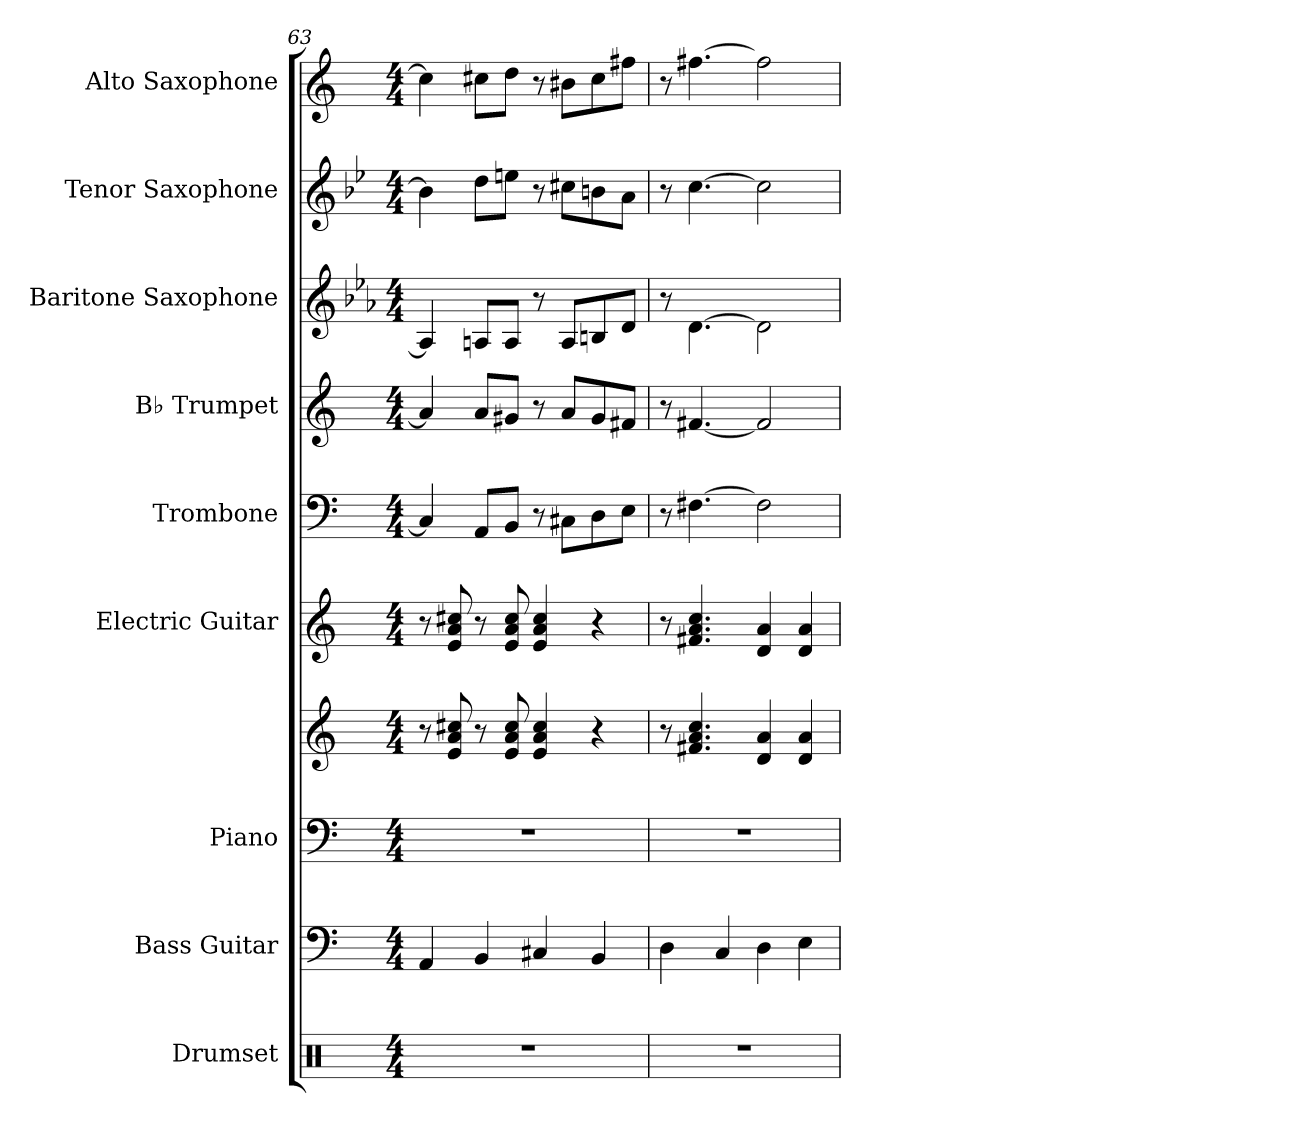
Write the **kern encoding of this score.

**kern	**kern	**kern	**kern	**kern	**kern	**kern	**kern	**kern	**kern
*part9	*part8	*part7	*part7	*part6	*part5	*part4	*part3	*part2	*part1
*staff10	*staff9	*staff8	*staff7	*staff6	*staff5	*staff4	*staff3	*staff2	*staff1
*I"Drumset	*I"Bass Guitar	*I"Piano	*	*I"Electric Guitar	*I"Trombone	*I"B♭ Trumpet	*I"Baritone Saxophone	*I"Tenor Saxophone	*I"Alto Saxophone
*I'D. Set	*I'B. Guit.	*I'Pno.	*	*I'El. Guit.	*I'Tbn.	*I'B♭ Tpt.	*I'Bar. Sax.	*I'T. Sax.	*I'A. Sax.
*clefX	*clefF4	*clefF4	*clefG2	*clefG2	*clefF4	*clefG2	*clefG2	*clefG2	*clefG2
*	*ITrd7c12	*	*	*	*	*ITrd1c2	*ITrd12c21	*ITrd8c14	*ITrd5c9
*k[]	*k[]	*k[]	*k[]	*k[]	*k[]	*k[b-e-]	*k[b-e-a-]	*k[b-e-]	*k[b-e-a-]
*M4/4	*M4/4	*M4/4	*M4/4	*M4/4	*M4/4	*M4/4	*M4/4	*M4/4	*M4/4
=63	=63	=63	=63	=63	=63	=63	=63	=63	=63
1r	4AAA/	1r	8r	8r	4C#/]	4g/]	4AA/]	4B\]	4e\]
.	.	.	8e/ 8a/ 8cc#X/	8e/ 8a/ 8cc#X/	.	.	.	.	.
.	4BBB/	.	8r	8r	8AA/L	8g/L	8AAn/L	8d\L	8en\L
.	.	.	8e/ 8a/ 8cc#/	8e/ 8a/ 8cc#/	8BB/J	8f#X/J	8AA/J	8en\J	8f\J
.	4CC#X/	.	4e/ 4a/ 4cc#/	4e/ 4a/ 4cc#/	8r	8r	8r	8r	8r
.	.	.	.	.	8C#X\L	8g/L	8AA/L	8c#X\L	8d#X\L
.	4BBB/	.	4r	4r	8D\	8f#/	8BBn/	8Bn\	8e\
.	.	.	.	.	8E\J	8en/J	8D/J	8A\J	8an\J
=64	=64	=64	=64	=64	=64	=64	=64	=64	=64
1r	4DD\	1r	8r	8r	8r	8r	8r	8r	8r
.	.	.	4.f#X/ 4.a/ 4.cc/	4.f#X/ 4.a/ 4.cc/	[4.F#X\	[4.en/	[4.D\	[4.c\	[4.an\
.	4CC/	.	.	.	.	.	.	.	.
.	4DD\	.	4d/ 4a/	4d/ 4a/	2F#\]	2e/]	2D\]	2c\]	2a\]
.	4EE\	.	4d/ 4a/	4d/ 4a/	.	.	.	.	.
=	=	=	=	=	=	=	=	=	=
*-	*-	*-	*-	*-	*-	*-	*-	*-	*-
